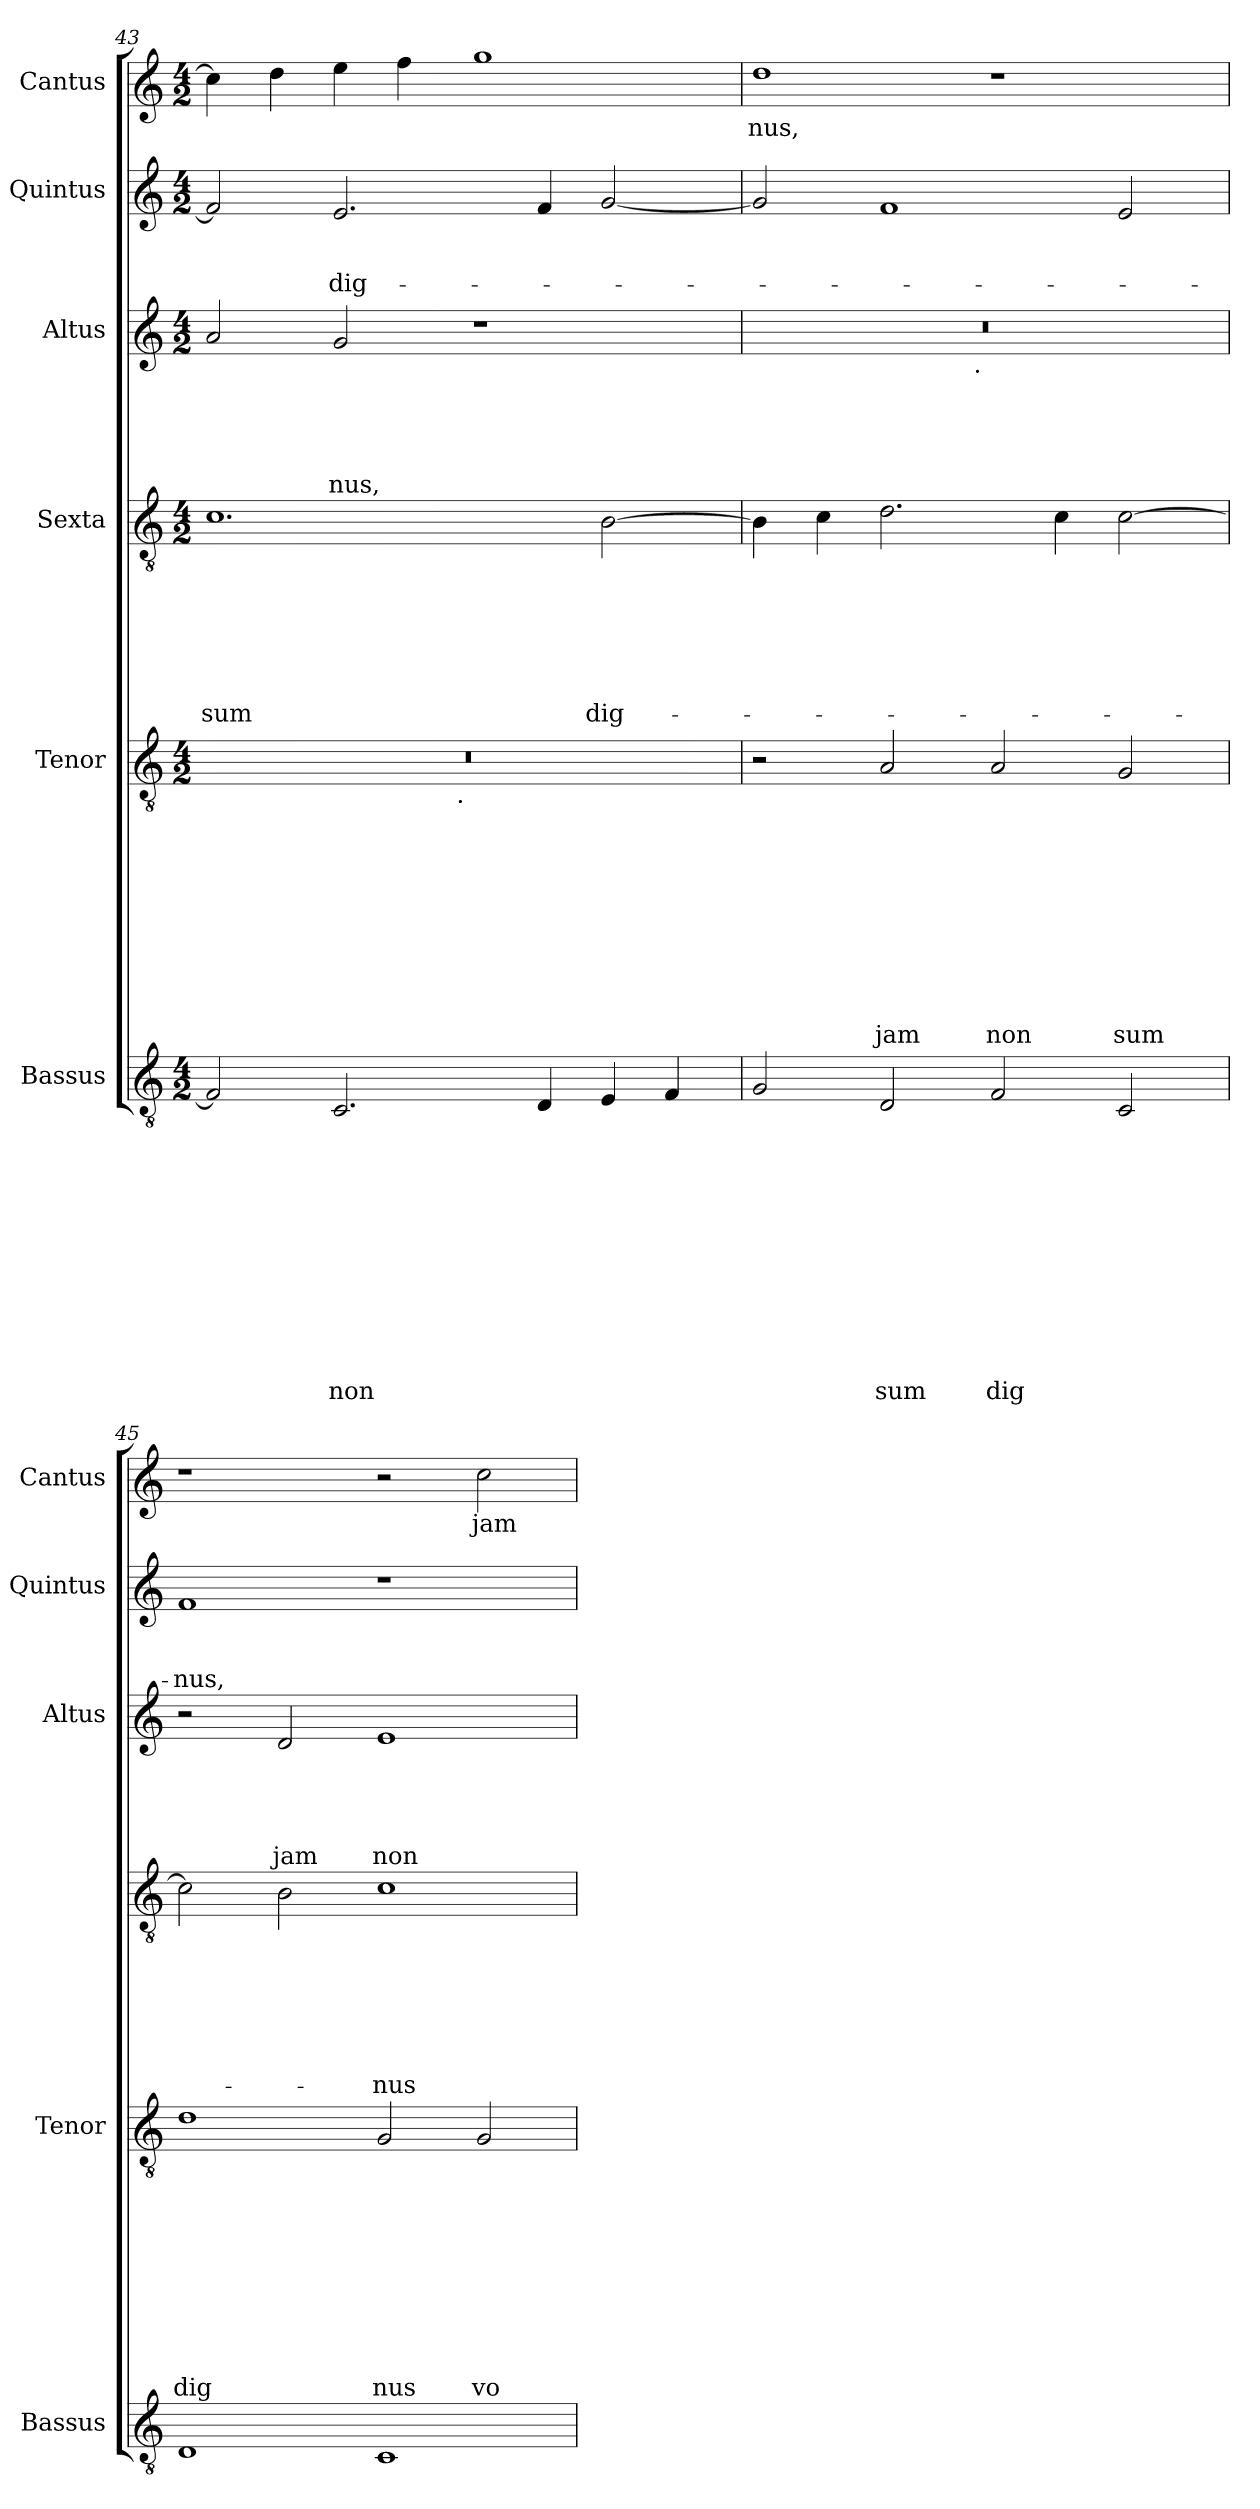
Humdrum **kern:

**kern	**text	**text	**text	**text	**text	**text	**text	**text	**text	**text	**text	**text	**kern	**text	**text	**text	**text	**text	**text	**text	**text	**text	**text	**kern	**text	**text	**text	**text	**text	**text	**text	**kern	**text	**text	**text	**text	**text	**kern	**text	**text	**text	**kern	**text
*part6	*part6	*part6	*part6	*part6	*part6	*part6	*part6	*part6	*part6	*part6	*part6	*part6	*part5	*part5	*part5	*part5	*part5	*part5	*part5	*part5	*part5	*part5	*part5	*part4	*part4	*part4	*part4	*part4	*part4	*part4	*part4	*part3	*part3	*part3	*part3	*part3	*part3	*part2	*part2	*part2	*part2	*part1	*part1
*staff6	*staff6	*staff6	*staff6	*staff6	*staff6	*staff6	*staff6	*staff6	*staff6	*staff6	*staff6	*staff6	*staff5	*staff5	*staff5	*staff5	*staff5	*staff5	*staff5	*staff5	*staff5	*staff5	*staff5	*staff4	*staff4	*staff4	*staff4	*staff4	*staff4	*staff4	*staff4	*staff3	*staff3	*staff3	*staff3	*staff3	*staff3	*staff2	*staff2	*staff2	*staff2	*staff1	*staff1
*I"Bassus	*	*	*	*	*	*	*	*	*	*	*	*	*I"Tenor	*	*	*	*	*	*	*	*	*	*	*I"Sexta	*	*	*	*	*	*	*	*I"Altus	*	*	*	*	*	*I"Quintus	*	*	*	*I"Cantus	*
*I'Bassus	*	*	*	*	*	*	*	*	*	*	*	*	*I'Tenor	*	*	*	*	*	*	*	*	*	*	*	*	*	*	*	*	*	*	*I'Altus	*	*	*	*	*	*I'Quintus	*	*	*	*I'Cantus	*
*clefGv2	*	*	*	*	*	*	*	*	*	*	*	*	*clefGv2	*	*	*	*	*	*	*	*	*	*	*clefGv2	*	*	*	*	*	*	*	*clefG2	*	*	*	*	*	*clefG2	*	*	*	*clefG2	*
*k[]	*	*	*	*	*	*	*	*	*	*	*	*	*k[]	*	*	*	*	*	*	*	*	*	*	*k[]	*	*	*	*	*	*	*	*k[]	*	*	*	*	*	*k[]	*	*	*	*k[]	*
*C:	*	*	*	*	*	*	*	*	*	*	*	*	*C:	*	*	*	*	*	*	*	*	*	*	*C:	*	*	*	*	*	*	*	*C:	*	*	*	*	*	*C:	*	*	*	*C:	*
*M4/2	*	*	*	*	*	*	*	*	*	*	*	*	*M4/2	*	*	*	*	*	*	*	*	*	*	*M4/2	*	*	*	*	*	*	*	*M4/2	*	*	*	*	*	*M4/2	*	*	*	*M4/2	*
=43	=43	=43	=43	=43	=43	=43	=43	=43	=43	=43	=43	=43	=43	=43	=43	=43	=43	=43	=43	=43	=43	=43	=43	=43	=43	=43	=43	=43	=43	=43	=43	=43	=43	=43	=43	=43	=43	=43	=43	=43	=43	=43	=43
!	!	!	!	!	!	!	!	!	!	!	!	!	!	!	!	!	!	!	!	!	!	!	!	!	!	!	!	!	!	!	!LO:LY:b	!	!	!	!	!	!	!	!	!	!	!	!
*	*	*	*	*	*	*	*	*	*	*	*	*	*^	*	*	*	*	*	*	*	*	*	*	*	*	*	*	*	*	*	*	*	*	*	*	*	*	*	*	*	*	*	*
2F/]	.	.	.	.	.	.	.	.	.	.	.	.	0r	2ryy	.	.	.	.	.	.	.	.	.	.	1.c	.	.	.	.	.	.	sum	2a/	.	.	.	.	.	2f/]	.	.	.	4cc\]	.
.	.	.	.	.	.	.	.	.	.	.	.	.	.	.	.	.	.	.	.	.	.	.	.	.	.	.	.	.	.	.	.	.	.	.	.	.	.	.	.	.	.	.	4dd\	.
!	!	!	!	!	!	!	!	!	!	!	!	!LO:LY:b	!	!	!	!	!	!	!	!	!	!	!	!	!	!	!	!	!	!	!	!	!	!	!	!	!	!LO:LY:b	!	!	!	!LO:LY:b	!	!
2.C/	.	.	.	.	.	.	.	.	.	.	.	non	.	4...ryy	.	.	.	.	.	.	.	.	.	.	.	.	.	.	.	.	.	.	2g/	.	.	.	.	-nus,	2.e/	.	.	dig-	4ee\	.
.	.	.	.	.	.	.	.	.	.	.	.	.	.	.	.	.	.	.	.	.	.	.	.	.	.	.	.	.	.	.	.	.	.	.	.	.	.	.	.	.	.	.	4ff\	.
!	!	!	!	!	!	!	!	!	!	!	!	!	!	!LO:TX:b:t=.	!	!	!	!	!	!	!	!	!	!	!	!	!	!	!	!	!	!	!	!	!	!	!	!	!	!	!	!	!	!
.	.	.	.	.	.	.	.	.	.	.	.	.	.	1ryy	.	.	.	.	.	.	.	.	.	.	.	.	.	.	.	.	.	.	.	.	.	.	.	.	.	.	.	.	.	.
.	.	.	.	.	.	.	.	.	.	.	.	.	.	.	.	.	.	.	.	.	.	.	.	.	.	.	.	.	.	.	.	.	1r	.	.	.	.	.	.	.	.	.	1gg	.
4D/	.	.	.	.	.	.	.	.	.	.	.	.	.	.	.	.	.	.	.	.	.	.	.	.	.	.	.	.	.	.	.	.	.	.	.	.	.	.	4f/	.	.	.	.	.
!	!	!	!	!	!	!	!	!	!	!	!	!	!	!	!	!	!	!	!	!	!	!	!	!	!	!	!	!	!	!	!	!LO:LY:b	!	!	!	!	!	!	!	!	!	!	!	!
4E/	.	.	.	.	.	.	.	.	.	.	.	.	.	.	.	.	.	.	.	.	.	.	.	.	[>2B\	.	.	.	.	.	.	dig-	.	.	.	.	.	.	[<2g/	.	.	.	.	.
4F/	.	.	.	.	.	.	.	.	.	.	.	.	.	.	.	.	.	.	.	.	.	.	.	.	.	.	.	.	.	.	.	.	.	.	.	.	.	.	.	.	.	.	.	.
.	.	.	.	.	.	.	.	.	.	.	.	.	.	32ryy	.	.	.	.	.	.	.	.	.	.	.	.	.	.	.	.	.	.	.	.	.	.	.	.	.	.	.	.	.	.
=44	=44	=44	=44	=44	=44	=44	=44	=44	=44	=44	=44	=44	=44	=44	=44	=44	=44	=44	=44	=44	=44	=44	=44	=44	=44	=44	=44	=44	=44	=44	=44	=44	=44	=44	=44	=44	=44	=44	=44	=44	=44	=44	=44	=44
!	!	!	!	!	!	!	!	!	!	!	!	!	!	!	!	!	!	!	!	!	!	!	!	!	!	!	!	!	!	!	!	!	!	!	!	!	!	!	!	!	!	!	!	!LO:LY:b
*	*	*	*	*	*	*	*	*	*	*	*	*	*v	*v	*	*	*	*	*	*	*	*	*	*	*	*	*	*	*	*	*	*	*^	*	*	*	*	*	*	*	*	*	*	*
2G/	.	.	.	.	.	.	.	.	.	.	.	.	2r	.	.	.	.	.	.	.	.	.	.	4B\]	.	.	.	.	.	.	.	0r	2ryy	.	.	.	.	.	2g/]	.	.	.	1dd	-nus,
.	.	.	.	.	.	.	.	.	.	.	.	.	.	.	.	.	.	.	.	.	.	.	.	4c\	.	.	.	.	.	.	.	.	.	.	.	.	.	.	.	.	.	.	.	.
!	!	!	!	!	!	!	!	!	!	!	!	!LO:LY:b	!	!	!	!	!	!	!	!	!	!	!LO:LY:b	!	!	!	!	!	!	!	!	!	!	!	!	!	!	!	!	!	!	!	!	!
2D/	.	.	.	.	.	.	.	.	.	.	.	sum	2A/	.	.	.	.	.	.	.	.	.	jam	2.d\	.	.	.	.	.	.	.	.	4...ryy	.	.	.	.	.	1f	.	.	.	.	.
!	!	!	!	!	!	!	!	!	!	!	!	!	!	!	!	!	!	!	!	!	!	!	!	!	!	!	!	!	!	!	!	!	!LO:TX:b:t=.	!	!	!	!	!	!	!	!	!	!	!
.	.	.	.	.	.	.	.	.	.	.	.	.	.	.	.	.	.	.	.	.	.	.	.	.	.	.	.	.	.	.	.	.	1ryy	.	.	.	.	.	.	.	.	.	.	.
!	!	!	!	!	!	!	!	!	!	!	!	!LO:LY:b	!	!	!	!	!	!	!	!	!	!	!LO:LY:b	!	!	!	!	!	!	!	!	!	!	!	!	!	!	!	!	!	!	!	!	!
2F/	.	.	.	.	.	.	.	.	.	.	.	dig	2A/	.	.	.	.	.	.	.	.	.	non	.	.	.	.	.	.	.	.	.	.	.	.	.	.	.	.	.	.	.	1r	.
.	.	.	.	.	.	.	.	.	.	.	.	.	.	.	.	.	.	.	.	.	.	.	.	4c\	.	.	.	.	.	.	.	.	.	.	.	.	.	.	.	.	.	.	.	.
!	!	!	!	!	!	!	!	!	!	!	!	!	!	!	!	!	!	!	!	!	!	!	!LO:LY:b	!	!	!	!	!	!	!	!	!	!	!	!	!	!	!	!	!	!	!	!	!
2C/	.	.	.	.	.	.	.	.	.	.	.	.	2G/	.	.	.	.	.	.	.	.	.	sum	[>2c\	.	.	.	.	.	.	.	.	.	.	.	.	.	.	2e/	.	.	.	.	.
.	.	.	.	.	.	.	.	.	.	.	.	.	.	.	.	.	.	.	.	.	.	.	.	.	.	.	.	.	.	.	.	.	32ryy	.	.	.	.	.	.	.	.	.	.	.
!!LO:PB:g=z
=45	=45	=45	=45	=45	=45	=45	=45	=45	=45	=45	=45	=45	=45	=45	=45	=45	=45	=45	=45	=45	=45	=45	=45	=45	=45	=45	=45	=45	=45	=45	=45	=45	=45	=45	=45	=45	=45	=45	=45	=45	=45	=45	=45	=45
!	!	!	!	!	!	!	!	!	!	!	!	!	!	!	!	!	!	!	!	!	!	!	!LO:LY:b	!	!	!	!	!	!	!	!	!	!	!	!	!	!	!	!	!	!	!LO:LY:b	!	!
*	*	*	*	*	*	*	*	*	*	*	*	*	*	*	*	*	*	*	*	*	*	*	*	*	*	*	*	*	*	*	*	*v	*v	*	*	*	*	*	*	*	*	*	*	*
1D	.	.	.	.	.	.	.	.	.	.	.	.	1d	.	.	.	.	.	.	.	.	.	dig	2c\]	.	.	.	.	.	.	.	2r	.	.	.	.	.	1f	.	.	-nus,	1r	.
!	!	!	!	!	!	!	!	!	!	!	!	!	!	!	!	!	!	!	!	!	!	!	!	!	!	!	!	!	!	!	!	!	!	!	!	!	!LO:LY:b	!	!	!	!	!	!
.	.	.	.	.	.	.	.	.	.	.	.	.	.	.	.	.	.	.	.	.	.	.	.	2B\	.	.	.	.	.	.	.	2d/	.	.	.	.	jam	.	.	.	.	.	.
!	!	!	!	!	!	!	!	!	!	!	!	!	!	!	!	!	!	!	!	!	!	!	!LO:LY:b	!	!	!	!	!	!	!	!LO:LY:b	!	!	!	!	!	!LO:LY:b	!	!	!	!	!	!
1C	.	.	.	.	.	.	.	.	.	.	.	.	2G/	.	.	.	.	.	.	.	.	.	nus	1c	.	.	.	.	.	.	-nus	1e	.	.	.	.	non	1r	.	.	.	2r	.
!	!	!	!	!	!	!	!	!	!	!	!	!	!	!	!	!	!	!	!	!	!	!	!LO:LY:b	!	!	!	!	!	!	!	!	!	!	!	!	!	!	!	!	!	!	!	!LO:LY:b
.	.	.	.	.	.	.	.	.	.	.	.	.	2G/	.	.	.	.	.	.	.	.	.	vo	.	.	.	.	.	.	.	.	.	.	.	.	.	.	.	.	.	.	2cc\	jam
=	=	=	=	=	=	=	=	=	=	=	=	=	=	=	=	=	=	=	=	=	=	=	=	=	=	=	=	=	=	=	=	=	=	=	=	=	=	=	=	=	=	=	=
*-	*-	*-	*-	*-	*-	*-	*-	*-	*-	*-	*-	*-	*-	*-	*-	*-	*-	*-	*-	*-	*-	*-	*-	*-	*-	*-	*-	*-	*-	*-	*-	*-	*-	*-	*-	*-	*-	*-	*-	*-	*-	*-	*-
